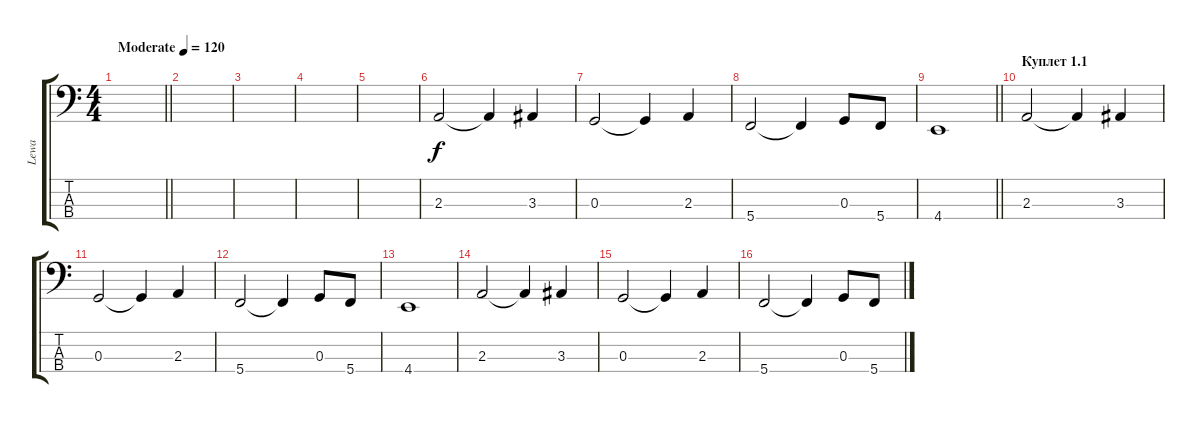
\track ("Lewa" "Lewa") {instrument electricbassfinger}
\staff {score tabs}
\tuning (F2 C2 G1 C1) {hide}
\ts (4 4)
\tempo (120 "Moderate")
\clef f4
\barLineRight lightlight
\ks c
|
|
|
|
|
2.3.2 2.3{t}.4 3.3.4 |
0.3.2 0.3{t}.4 2.3.4 |
5.4.2 5.4{t}.4 0.3.8 5.4.8 |
\barLineRight lightlight
4.4.1 |
\section ("" "Куплет 1.1")
2.3.2 2.3{t}.4 3.3.4 |
0.3.2 0.3{t}.4 2.3.4 |
5.4.2 5.4{t}.4 0.3.8 5.4.8 |
4.4.1 |
2.3.2 2.3{t}.4 3.3.4 |
0.3.2 0.3{t}.4 2.3.4 |
5.4.2 5.4{t}.4 0.3.8 5.4.8
